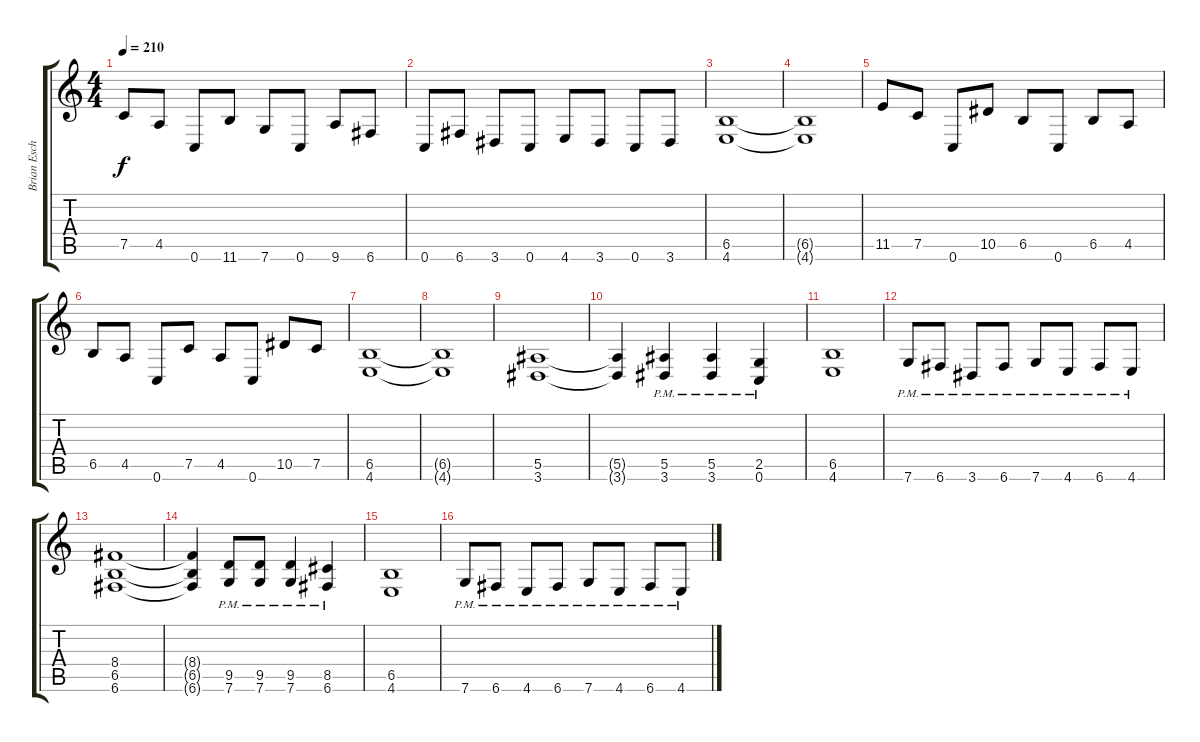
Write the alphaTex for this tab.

\track ("Brian Eschbach" "Brian Esch") {instrument distortionguitar}
\staff {score tabs}
\tuning (C4 G3 Eb3 Bb2 F2 C2) {hide}
\ts (4 4)
\tempo 210
\clef g2
\ks c
7.5.8{dy f} 4.5.8 0.6.8 11.6.8 7.6.8 0.6.8 9.6.8 6.6.8 |
0.6.8 6.6.8 3.6.8 0.6.8 4.6.8 3.6.8 0.6.8 3.6.8 |
(6.5 4.6).1 |
(6.5{t} 4.6{t}).1 |
11.5.8 7.5.8 0.6.8 10.5.8 6.5.8 0.6.8 6.5.8 4.5.8 |
6.5.8 4.5.8 0.6.8 7.5.8 4.5.8 0.6.8 10.5.8 7.5.8 |
(6.5 4.6).1 |
(6.5{t} 4.6{t}).1 |
(5.5 3.6).1 |
(5.5{t} 3.6{t}).4 (5.5{pm} 3.6{pm}).4 (5.5{pm} 3.6{pm}).4 (2.5{pm} 0.6{pm}).4 |
(6.5 4.6).1 |
7.6{pm}.8 6.6{pm}.8 3.6{pm}.8 6.6{pm}.8 7.6{pm}.8 4.6{pm}.8 6.6{pm}.8 4.6{pm}.8 |
(8.4 6.5 6.6).1 |
(8.4{t} 6.5{t} 6.6{t}).4 (9.5{pm} 7.6{pm}).8 (9.5{pm} 7.6{pm}).8 (9.5{pm} 7.6{pm}).4 (8.5{pm} 6.6{pm}).4 |
(6.5 4.6).1 |
7.6{pm}.8 6.6{pm}.8 4.6{pm}.8 6.6{pm}.8 7.6{pm}.8 4.6{pm}.8 6.6{pm}.8 4.6{pm}.8
